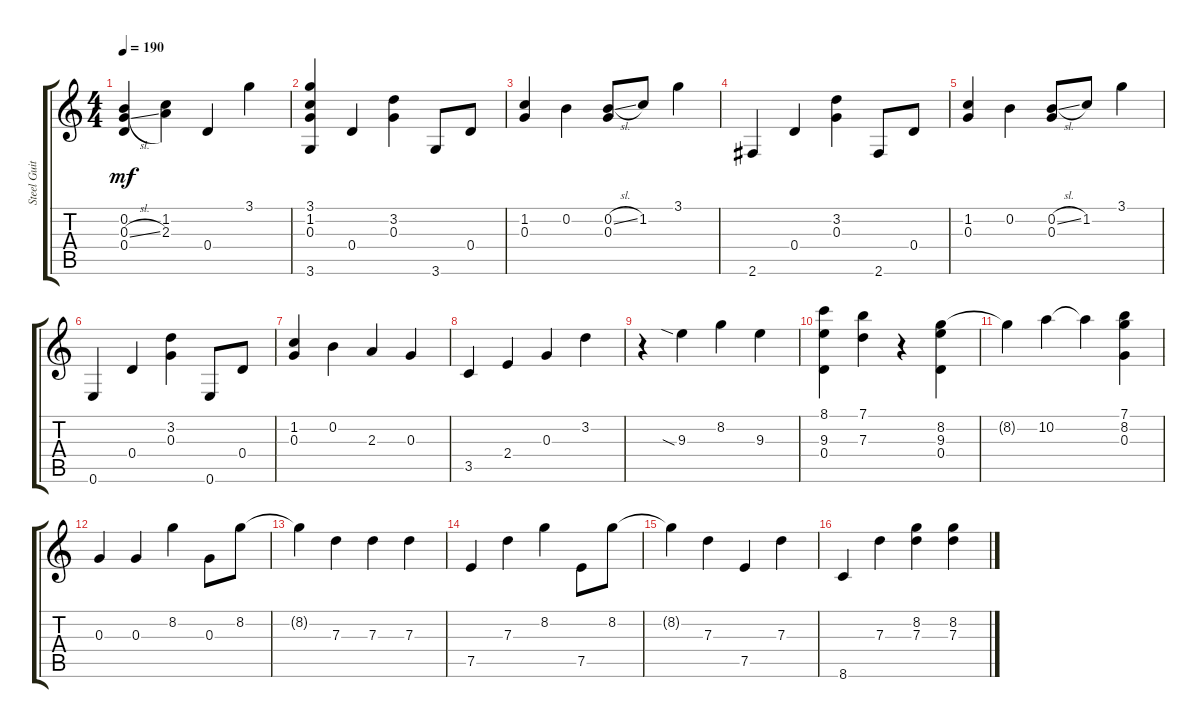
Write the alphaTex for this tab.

\track ("Steel Guitar" "Steel Guit") {instrument acousticguitarsteel}
\staff {score tabs}
\tuning (E4 B3 G3 D3 A2 E2) {hide}
\ts (4 4)
\tempo 190
\clef g2
\ks c
(0.2 0.3{sl} 0.4).4{dy mf} (1.2 2.3).4 0.4.4 3.1.4 |
(3.1 1.2 0.3 3.6).4 0.4.4 (3.2 0.3).4 3.6.8 0.4.8 |
(1.2 0.3).4 0.2.4 (0.2{sl} 0.3).8 1.2.8 3.1.4 |
2.6.4 0.4.4 (3.2 0.3).4 2.6.8 0.4.8 |
(1.2 0.3).4 0.2.4 (0.2{sl} 0.3).8 1.2.8 3.1.4 |
0.6.4 0.4.4 (3.2 0.3).4 0.6.8 0.4.8 |
(1.2 0.3).4 0.2.4 2.3.4 0.3.4 |
3.5.4 2.4.4 0.3.4 3.2.4 |
r.4 9.3{sia}.4 8.2.4 9.3.4 |
(8.1 9.3 0.4).4 (7.1 7.3).4 r.4 (8.2 9.3 0.4).4 |
8.2{t}.4 10.2.4 10.2{t}.4 (7.1 8.2 0.3).4 |
0.3.4 0.3.4 8.2.4 0.3.8 8.2.8 |
8.2{t}.4 7.3.4 7.3.4 7.3.4 |
7.5.4 7.3.4 8.2.4 7.5.8 8.2.8 |
8.2{t}.4 7.3.4 7.5.4 7.3.4 |
8.6.4 7.3.4 (8.2 7.3).4 (8.2 7.3).4
